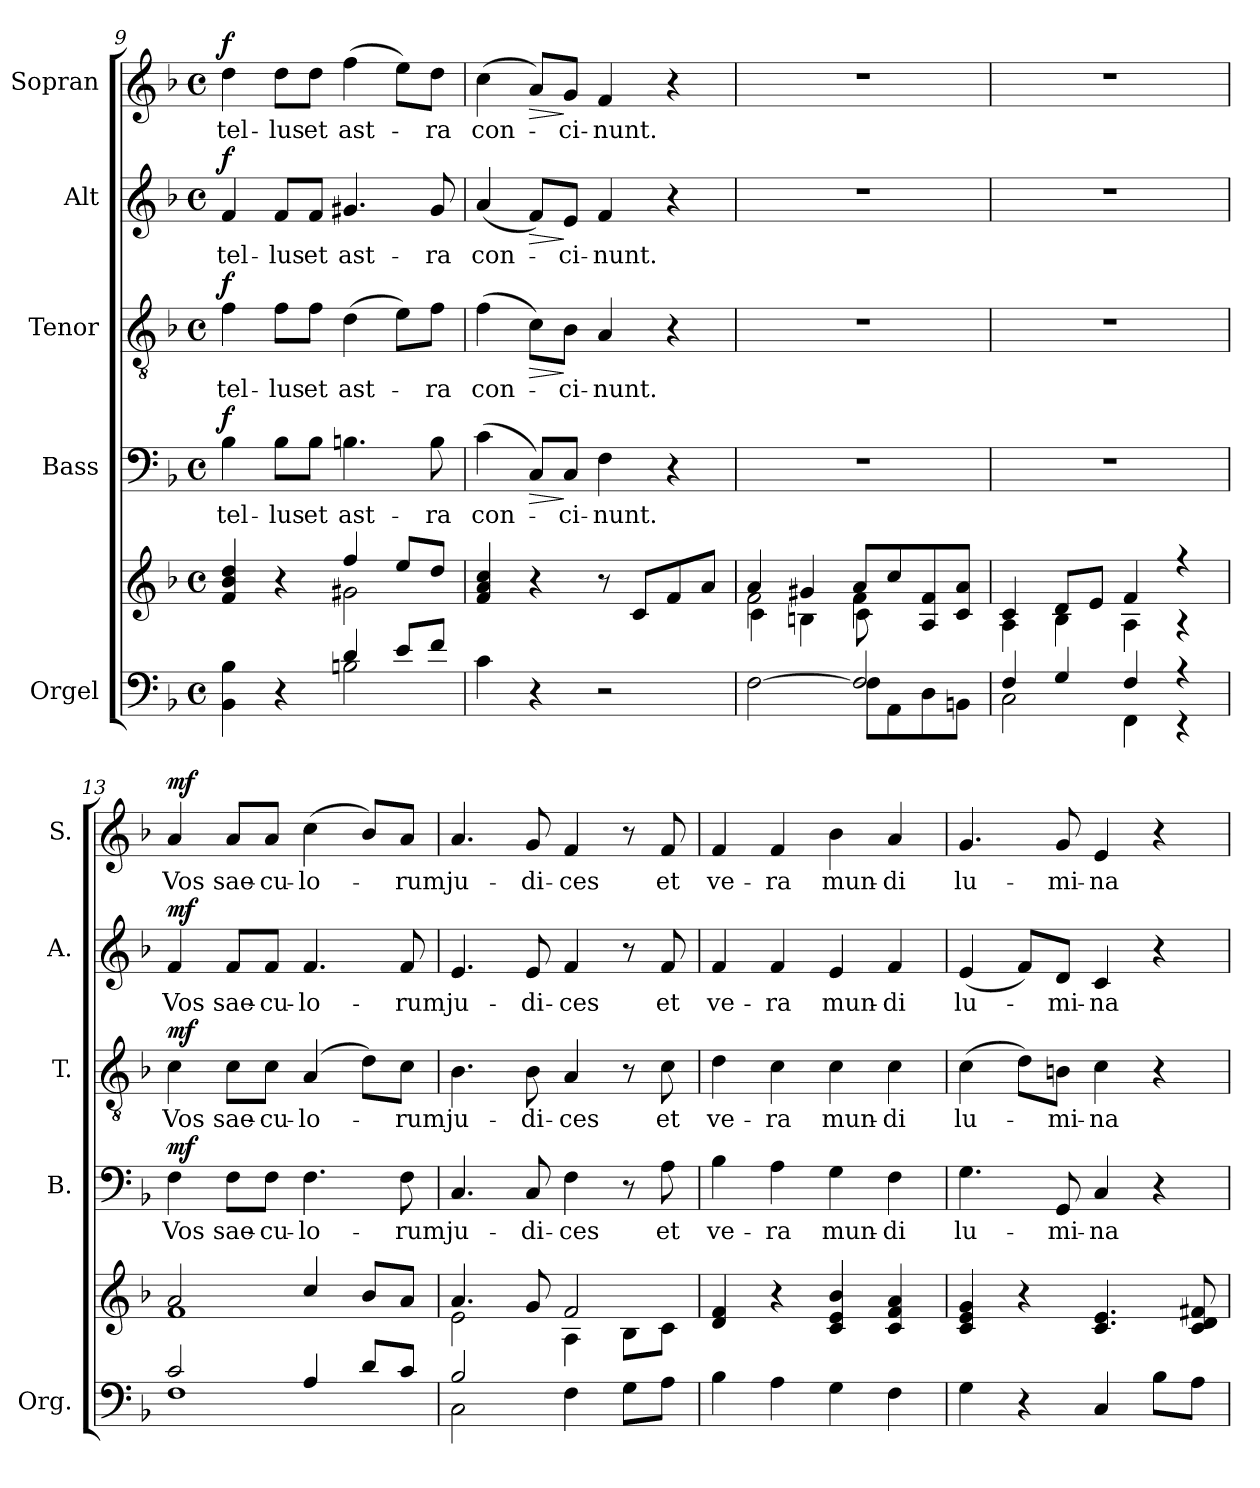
**kern	**kern	**kern	**text	**dynam	**kern	**text	**dynam	**kern	**text	**dynam	**kern	**text	**dynam
*part5	*part5	*part4	*part4	*part4	*part3	*part3	*part3	*part2	*part2	*part2	*part1	*part1	*part1
*staff6	*staff5	*staff4	*staff4	*staff4	*staff3	*staff3	*staff3	*staff2	*staff2	*staff2	*staff1	*staff1	*staff1
*I"Orgel	*	*I"Bass	*	*	*I"Tenor	*	*	*I"Alt	*	*	*I"Sopran	*	*
*I'Org.	*	*I'B.	*	*	*I'T.	*	*	*I'A.	*	*	*I'S.	*	*
!!LO:PB:g=z
*clefF4	*clefG2	*clefF4	*	*	*clefGv2	*	*	*clefG2	*	*	*clefG2	*	*
*k[b-]	*k[b-]	*k[b-]	*	*	*k[b-]	*	*	*k[b-]	*	*	*k[b-]	*	*
*F:	*F:	*F:	*	*	*F:	*	*	*F:	*	*	*F:	*	*
*M4/4	*M4/4	*M4/4	*	*	*M4/4	*	*	*M4/4	*	*	*M4/4	*	*
*met(c)	*met(c)	*met(c)	*	*	*met(c)	*	*	*met(c)	*	*	*met(c)	*	*
=9	=9	=9	=9	=9	=9	=9	=9	=9	=9	=9	=9	=9	=9
*^	*^	*	*	*	*	*	*	*	*	*	*	*	*
!	!	!	!	!	!LO:LY:b	!LO:DY:a	!	!LO:LY:b	!LO:DY:a	!	!LO:LY:b	!LO:DY:a	!	!LO:LY:b	!LO:DY:a
2ryy	4BB-\ 4B-\	4f/ 4b-/ 4dd/	2ryy	4B-\	tel-	f	4f\	tel-	f	4f/	tel-	f	4dd\	tel-	f
!	!	!	!	!	!LO:LY:b	!	!	!LO:LY:b	!	!	!LO:LY:b	!	!	!LO:LY:b	!
.	4r	4r	.	8B-\L	-lus	.	8f\L	-lus	.	8f/L	-lus	.	8dd\L	-lus	.
!	!	!	!	!	!LO:LY:b	!	!	!LO:LY:b	!	!	!LO:LY:b	!	!	!LO:LY:b	!
.	.	.	.	8B-\J	et	.	8f\J	et	.	8f/J	et	.	8dd\J	et	.
!	!	!	!	!	!LO:LY:b	!	!	!LO:LY:b	!	!	!LO:LY:b	!	!	!LO:LY:b	!
4d/	2Bn\	4ff/	2g#X\	4.Bn\	ast-	.	(>4d\	ast-	.	4.g#X/	ast-	.	(>4ff\	ast-	.
8e/L	.	8ee/L	.	.	.	.	8e\L)	.	.	.	.	.	8ee\L)	.	.
!	!	!	!	!	!LO:LY:b	!	!	!LO:LY:b	!	!	!LO:LY:b	!	!	!LO:LY:b	!
8f/J	.	8dd/J	.	8B\	-ra	.	8f\J	-ra	.	8g#/	-ra	.	8dd\J	-ra	.
*v	*v	*	*	*	*	*	*	*	*	*	*	*	*	*	*
*	*v	*v	*	*	*	*	*	*	*	*	*	*	*	*
=10	=10	=10	=10	=10	=10	=10	=10	=10	=10	=10	=10	=10	=10
!	!	!	!LO:LY:b	!	!	!LO:LY:b	!	!	!LO:LY:b	!	!	!LO:LY:b	!
4c\	4f/ 4a/ 4cc/	(>4c\	con-	.	(>4f\	con-	.	(<4a/	con-	.	(>4cc\	con-	.
!	!	!	!	!LO:HP:b	!	!	!LO:HP:b	!	!	!LO:HP:b	!	!	!LO:HP:b
4r	4r	8C/L)	.	>	8c\L)	.	>	8f/L)	.	>	8a/L)	.	>
!	!	!	!LO:LY:b	!	!	!LO:LY:b	!	!	!LO:LY:b	!	!	!LO:LY:b	!
.	.	8C/J	-ci-	]	8B-\J	-ci-	]	8e/J	-ci-	]	8g/J	-ci-	]
!	!	!	!LO:LY:b	!	!	!LO:LY:b	!	!	!LO:LY:b	!	!	!LO:LY:b	!
2r	8r	4F\	-nunt.	.	4A/	-nunt.	.	4f/	-nunt.	.	4f/	-nunt.	.
.	8c/L	.	.	.	.	.	.	.	.	.	.	.	.
.	8f/	4r	.	.	4r	.	.	4r	.	.	4r	.	.
.	8a/J	.	.	.	.	.	.	.	.	.	.	.	.
=11	=11	=11	=11	=11	=11	=11	=11	=11	=11	=11	=11	=11	=11
*^	*^	*	*	*	*	*	*	*	*	*	*	*	*
*	*	*	*^	*	*	*	*	*	*	*	*	*	*	*	*
[>2F\	2ryy	4a/	2f\	4c\	1r	.	.	1r	.	.	1r	.	.	1r	.	.
.	.	4g#X/	.	4Bn\	.	.	.	.	.	.	.	.	.	.	.	.
2F/]	8F\L	8a/L	4f\	8c\	.	.	.	.	.	.	.	.	.	.	.	.
.	8AA\	8cc/	.	8ryy	.	.	.	.	.	.	.	.	.	.	.	.
.	8D\	8A/ 8f/	4ryy	4ryy	.	.	.	.	.	.	.	.	.	.	.	.
.	8BBn\J	8c/ 8a/J	.	.	.	.	.	.	.	.	.	.	.	.	.	.
*	*	*	*v	*v	*	*	*	*	*	*	*	*	*	*	*	*
=12	=12	=12	=12	=12	=12	=12	=12	=12	=12	=12	=12	=12	=12	=12	=12
4F/	2C\	4c/	4A\	1r	.	.	1r	.	.	1r	.	.	1r	.	.
4G/	.	8d/L	4B-\	.	.	.	.	.	.	.	.	.	.	.	.
.	.	8e/J	.	.	.	.	.	.	.	.	.	.	.	.	.
4F/	4FF\	4f/	4A\	.	.	.	.	.	.	.	.	.	.	.	.
4r	4r	4r	4r	.	.	.	.	.	.	.	.	.	.	.	.
!!LO:LB:g=z
=13	=13	=13	=13	=13	=13	=13	=13	=13	=13	=13	=13	=13	=13	=13	=13
!	!	!	!	!	!LO:LY:b	!LO:DY:a	!	!LO:LY:b	!LO:DY:a	!	!LO:LY:b	!LO:DY:a	!	!LO:LY:b	!LO:DY:a
2c/	1F	2a/	1f	4F\	Vos	mf	4c\	Vos	mf	4f/	Vos	mf	4a/	Vos	mf
!	!	!	!	!	!LO:LY:b	!	!	!LO:LY:b	!	!	!LO:LY:b	!	!	!LO:LY:b	!
.	.	.	.	8F\L	sae-	.	8c\L	sae-	.	8f/L	sae-	.	8a/L	sae-	.
!	!	!	!	!	!LO:LY:b	!	!	!LO:LY:b	!	!	!LO:LY:b	!	!	!LO:LY:b	!
.	.	.	.	8F\J	-cu-	.	8c\J	-cu-	.	8f/J	-cu-	.	8a/J	-cu-	.
!	!	!	!	!	!LO:LY:b	!	!	!LO:LY:b	!	!	!LO:LY:b	!	!	!LO:LY:b	!
4A/	.	4cc/	.	4.F\	-lo-	.	(4A/	-lo-	.	4.f/	-lo-	.	(>4cc\	-lo-	.
8d/L	.	8b-/L	.	.	.	.	8d\L)	.	.	.	.	.	8b-/L)	.	.
!	!	!	!	!	!LO:LY:b	!	!	!LO:LY:b	!	!	!LO:LY:b	!	!	!LO:LY:b	!
8c/J	.	8a/J	.	8F\	-rum	.	8c\J	-rum	.	8f/	-rum	.	8a/J	-rum	.
=14	=14	=14	=14	=14	=14	=14	=14	=14	=14	=14	=14	=14	=14	=14	=14
!	!	!	!	!	!LO:LY:b	!	!	!LO:LY:b	!	!	!LO:LY:b	!	!	!LO:LY:b	!
2B-/	2C\	4.a/	2e\	4.C/	ju-	.	4.B-\	ju-	.	4.e/	ju-	.	4.a/	ju-	.
!	!	!	!	!	!LO:LY:b	!	!	!LO:LY:b	!	!	!LO:LY:b	!	!	!LO:LY:b	!
.	.	8g/	.	8C/	-di-	.	8B-\	-di-	.	8e/	-di-	.	8g/	-di-	.
!	!	!	!	!	!LO:LY:b	!	!	!LO:LY:b	!	!	!LO:LY:b	!	!	!LO:LY:b	!
2ryy	4F\	2f/	4A\	4F\	-ces	.	4A/	-ces	.	4f/	-ces	.	4f/	-ces	.
.	8G\L	.	8B-\L	8r	.	.	8r	.	.	8r	.	.	8r	.	.
!	!	!	!	!	!LO:LY:b	!	!	!LO:LY:b	!	!	!LO:LY:b	!	!	!LO:LY:b	!
.	8A\J	.	8c\J	8A\	et	.	8c\	et	.	8f/	et	.	8f/	et	.
=15	=15	=15	=15	=15	=15	=15	=15	=15	=15	=15	=15	=15	=15	=15	=15
!	!	!	!	!	!LO:LY:b	!	!	!LO:LY:b	!	!	!LO:LY:b	!	!	!LO:LY:b	!
*v	*v	*	*	*	*	*	*	*	*	*	*	*	*	*	*
*	*v	*v	*	*	*	*	*	*	*	*	*	*	*	*
4B-\	4d/ 4f/	4B-\	ve-	.	4d\	ve-	.	4f/	ve-	.	4f/	ve-	.
!	!	!	!LO:LY:b	!	!	!LO:LY:b	!	!	!LO:LY:b	!	!	!LO:LY:b	!
4A\	4r	4A\	-ra	.	4c\	-ra	.	4f/	-ra	.	4f/	-ra	.
!	!	!	!LO:LY:b	!	!	!LO:LY:b	!	!	!LO:LY:b	!	!	!LO:LY:b	!
4G\	4c/ 4e/ 4b-/	4G\	mun-	.	4c\	mun-	.	4e/	mun-	.	4b-\	mun-	.
!	!	!	!LO:LY:b	!	!	!LO:LY:b	!	!	!LO:LY:b	!	!	!LO:LY:b	!
4F\	4c/ 4f/ 4a/	4F\	-di	.	4c\	-di	.	4f/	-di	.	4a/	-di	.
=16	=16	=16	=16	=16	=16	=16	=16	=16	=16	=16	=16	=16	=16
!	!	!	!LO:LY:b	!	!	!LO:LY:b	!	!	!LO:LY:b	!	!	!LO:LY:b	!
4G\	4c/ 4e/ 4g/	4.G\	lu-	.	(>4c\	lu-	.	(<4e/	lu-	.	4.g/	lu-	.
4r	4r	.	.	.	8d\L)	.	.	8f/L)	.	.	.	.	.
!	!	!	!LO:LY:b	!	!	!LO:LY:b	!	!	!LO:LY:b	!	!	!LO:LY:b	!
.	.	8GG/	-mi-	.	8Bn\J	-mi-	.	8d/J	-mi-	.	8g/	-mi-	.
!	!	!	!LO:LY:b	!	!	!LO:LY:b	!	!	!LO:LY:b	!	!	!LO:LY:b	!
4C/	4.c/ 4.e/	4C/	-na	.	4c\	-na	.	4c/	-na	.	4e/	-na	.
8B-\L	.	4r	.	.	4r	.	.	4r	.	.	4r	.	.
8A\J	8c/ 8d/ 8f#X/	.	.	.	.	.	.	.	.	.	.	.	.
=	=	=	=	=	=	=	=	=	=	=	=	=	=
*-	*-	*-	*-	*-	*-	*-	*-	*-	*-	*-	*-	*-	*-
